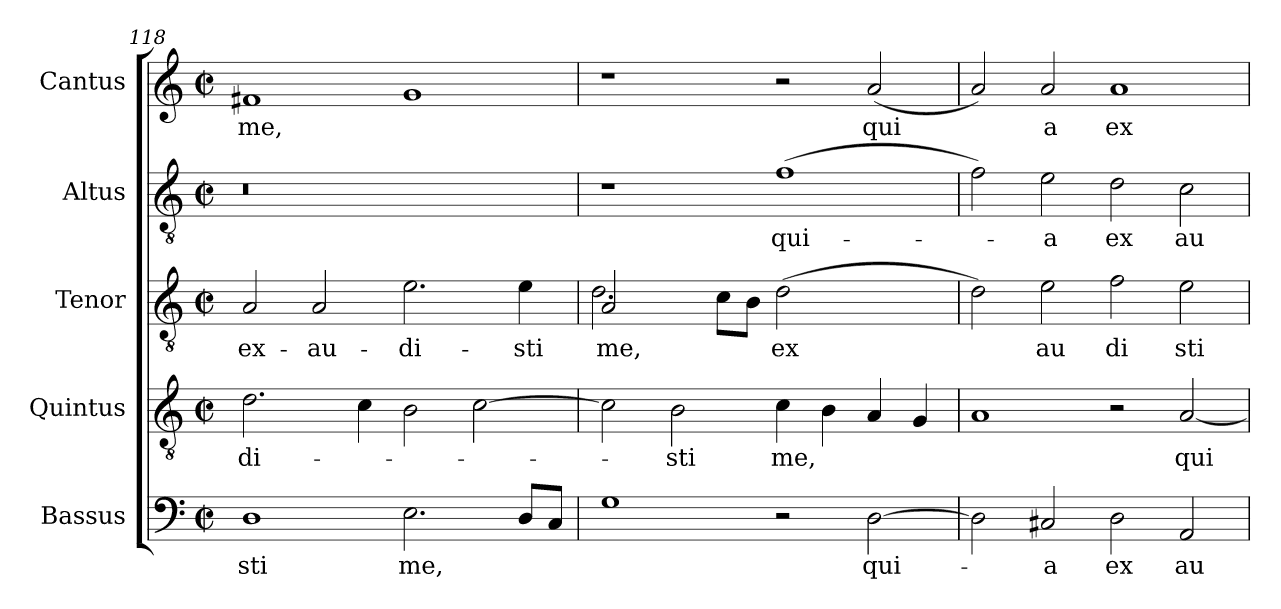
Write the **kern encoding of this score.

**kern	**text	**kern	**text	**kern	**text	**kern	**text	**kern	**text
*part5	*part5	*part4	*part4	*part3	*part3	*part2	*part2	*part1	*part1
*staff5	*staff5	*staff4	*staff4	*staff3	*staff3	*staff2	*staff2	*staff1	*staff1
*I"Bassus	*	*I"Quintus	*	*I"Tenor	*	*I"Altus	*	*I"Cantus	*
*clefF4	*	*clefGv2	*	*clefGv2	*	*clefGv2	*	*clefG2	*
*M2/2	*	*M2/2	*	*M2/2	*	*M2/2	*	*M2/2	*
*met(c|)	*	*met(c|)	*	*met(c|)	*	*met(c|)	*	*met(c|)	*
=118	=118	=118	=118	=118	=118	=118	=118	=118	=118
!	!LO:LY:b:cj	!	!LO:LY:b:cj	!	!LO:LY:b:cj	!	!	!	!LO:LY:b:cj
1D	-sti	2.d\	-di-	2A/	ex-	0r	.	1f#X	me,
!	!	!	!	!	!LO:LY:b:cj	!	!	!	!
.	.	.	.	2A/	-au-	.	.	.	.
.	.	4c\	.	.	.	.	.	.	.
!	!LO:LY:b	!	!	!	!LO:LY:b:cj	!	!	!	!
2.E\	me,	2B\	.	2.e\	-di-	.	.	1g	.
.	.	[>2c\	.	.	.	.	.	.	.
!	!	!	!	!	!LO:LY:b:cj	!	!	!	!
8D/L	.	.	.	4e\	-sti	.	.	.	.
8C/J	.	.	.	.	.	.	.	.	.
=119	=119	=119	=119	=119	=119	=119	=119	=119	=119
*	*	*	*	*^	*	*	*	*	*
!	!	!	!	!	!	!LO:LY:b	!	!	!	!
1G	.	2c\]	.	2A/	2.d\	me,	1r	.	1r	.
!	!	!	!LO:LY:b:cj	!	!	!	!	!	!	!
.	.	2B\	-sti	2ryy	.	.	.	.	.	.
.	.	.	.	.	8c\L	.	.	.	.	.
.	.	.	.	.	8B\J	.	.	.	.	.
!	!	!	!LO:LY:b	!	!	!LO:LY:b:cj	!	!LO:LY:b:cj	!	!
2r	.	4c\	me,	1ryy	(>2d\	ex-	(>1f	qui-	2r	.
.	.	4B\	.	.	.	.	.	.	.	.
!	!LO:LY:b	!	!	!	!	!	!	!	!	!LO:LY:b
[>2D\	qui-	4A/	.	.	2ryy	.	.	.	(>2a/	qui
.	.	4G/	.	.	.	.	.	.	.	.
*	*	*	*	*v	*v	*	*	*	*	*
!!LO:LB:g=z
=120	=120	=120	=120	=120	=120	=120	=120	=120	=120
2D\]	.	1A	.	2d\)	.	2f\)	.	2a/)	.
!	!LO:LY:b:cj	!	!	!	!LO:LY:b:cj	!	!LO:LY:b:cj	!	!LO:LY:b:cj
2C#X/	-a	.	.	2e\	-au	2e\	-a	2a/	a
!	!LO:LY:b:cj	!	!	!	!LO:LY:b:cj	!	!LO:LY:b:cj	!	!LO:LY:b:cj
2D\	ex	2r	.	2f\	di	2d\	ex	1a	ex
!	!LO:LY:b:cj	!	!LO:LY:b	!	!LO:LY:b:cj	!	!LO:LY:b:cj	!	!
2AA/	au	[<2A/	qui	2e\	sti	2c\	au	.	.
=	=	=	=	=	=	=	=	=	=
*-	*-	*-	*-	*-	*-	*-	*-	*-	*-
